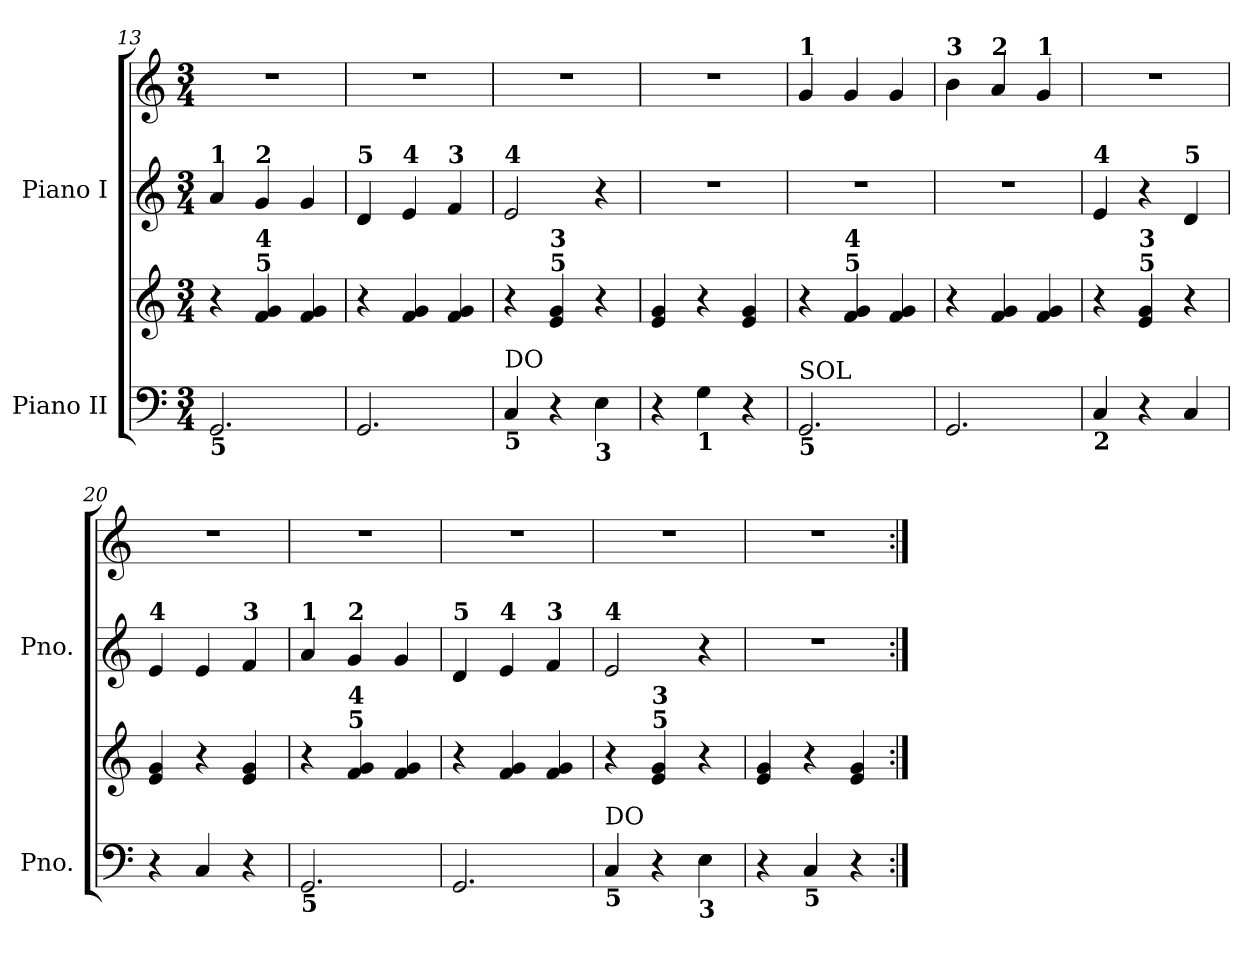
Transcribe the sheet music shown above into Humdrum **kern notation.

**kern	**kern	**kern	**kern
*part2	*part2	*part1	*part1
*staff4	*staff3	*staff2	*staff1
*I"Piano II	*	*I"Piano I	*
*I'Pno.	*	*I'Pno.	*
!!LO:LB:g=z
*clefF4	*clefG2	*clefG2	*clefG2
*k[]	*k[]	*k[]	*k[]
*C:	*C:	*C:	*C:
*M3/4	*M3/4	*M3/4	*M3/4
=13	=13	=13	=13
!	!	!LO:TX:a:B:t=1	!
!LO:TX:b:B:t=5	!	!	!
!	!	!	!LO:N:vis=1
2.GGi/	4r	4ai/	2.r
!	!	!LO:TX:a:B:t=2	!
!	!LO:TX:a:B:t=5	!	!
!	!LO:TX:B:t=4	!	!
.	4fi/ 4gi	4gi/	.
.	4fi/ 4gi	4gi/	.
=14	=14	=14	=14
!	!	!LO:TX:a:B:t=5	!
!	!	!	!LO:N:vis=1
2.GGi/	4r	4di/	2.r
!	!	!LO:TX:a:B:t=4	!
.	4fi/ 4gi	4ei/	.
!	!	!LO:TX:a:B:t=3	!
.	4fi/ 4gi	4fi/	.
=15	=15	=15	=15
!	!	!LO:TX:a:B:t=4	!
!LO:TX:a:t=DO	!	!	!
!LO:TX:b:B:t=5	!	!	!
!	!	!	!LO:N:vis=1
4Ci/	4r	2ei/	2.r
!	!LO:TX:a:B:t=5	!	!
!	!LO:TX:B:t=3	!	!
4r	4ei/ 4gi	.	.
!LO:TX:b:B:t=3	!	!	!
4Ei\	4r	4r	.
=16	=16	=16	=16
!	!	!LO:N:vis=1	!LO:N:vis=1
4r	4ei/ 4gi	2.r	2.r
!LO:TX:b:B:t=1	!	!	!
4Gi\	4r	.	.
4r	4ei/ 4gi	.	.
=17	=17	=17	=17
!	!	!	!LO:TX:a:B:t=1
!LO:TX:a:t=SOL	!	!	!
!LO:TX:b:B:t=5	!	!	!
!	!	!LO:N:vis=1	!
2.GGi/	4r	2.r	4gi/
!	!LO:TX:a:B:t=5	!	!
!	!LO:TX:B:t=4	!	!
.	4fi/ 4gi	.	4gi/
.	4fi/ 4gi	.	4gi/
=18	=18	=18	=18
!	!	!	!LO:TX:a:B:t=3
!	!	!LO:N:vis=1	!
2.GGi/	4r	2.r	4bi\
!	!	!	!LO:TX:a:B:t=2
.	4fi/ 4gi	.	4ai/
!	!	!	!LO:TX:a:B:t=1
.	4fi/ 4gi	.	4gi/
=19	=19	=19	=19
!	!	!LO:TX:a:B:t=4	!
!LO:TX:b:B:t=2	!	!	!
!	!	!	!LO:N:vis=1
4Ci/	4r	4ei/	2.r
!	!LO:TX:a:B:t=5	!	!
!	!LO:TX:B:t=3	!	!
4r	4ei/ 4gi	4r	.
!	!	!LO:TX:a:B:t=5	!
4Ci/	4r	4di/	.
=20	=20	=20	=20
!	!	!LO:TX:a:B:t=4	!
!	!	!	!LO:N:vis=1
4r	4ei/ 4gi	4ei/	2.r
4Ci/	4r	4ei/	.
!	!	!LO:TX:a:B:t=3	!
4r	4ei/ 4gi	4fi/	.
=21	=21	=21	=21
!	!	!LO:TX:a:B:t=1	!
!LO:TX:b:B:t=5	!	!	!
!	!	!	!LO:N:vis=1
2.GGi/	4r	4ai/	2.r
!	!	!LO:TX:a:B:t=2	!
!	!LO:TX:a:B:t=5	!	!
!	!LO:TX:B:t=4	!	!
.	4fi/ 4gi	4gi/	.
.	4fi/ 4gi	4gi/	.
=22	=22	=22	=22
!	!	!LO:TX:a:B:t=5	!
!	!	!	!LO:N:vis=1
2.GGi/	4r	4di/	2.r
!	!	!LO:TX:a:B:t=4	!
.	4fi/ 4gi	4ei/	.
!	!	!LO:TX:a:B:t=3	!
.	4fi/ 4gi	4fi/	.
=23	=23	=23	=23
!	!	!LO:TX:a:B:t=4	!
!LO:TX:a:t=DO	!	!	!
!LO:TX:b:B:t=5	!	!	!
!	!	!	!LO:N:vis=1
4Ci/	4r	2ei/	2.r
!	!LO:TX:a:B:t=5	!	!
!	!LO:TX:B:t=3	!	!
4r	4ei/ 4gi	.	.
!LO:TX:b:B:t=3	!	!	!
4Ei\	4r	4r	.
=24	=24	=24	=24
!	!	!LO:N:vis=1	!LO:N:vis=1
4r	4ei/ 4gi	2.r	2.r
!LO:TX:b:B:t=5	!	!	!
4Ci/	4r	.	.
4r	4ei/ 4gi	.	.
=:|!	=:|!	=:|!	=:|!
*-	*-	*-	*-
